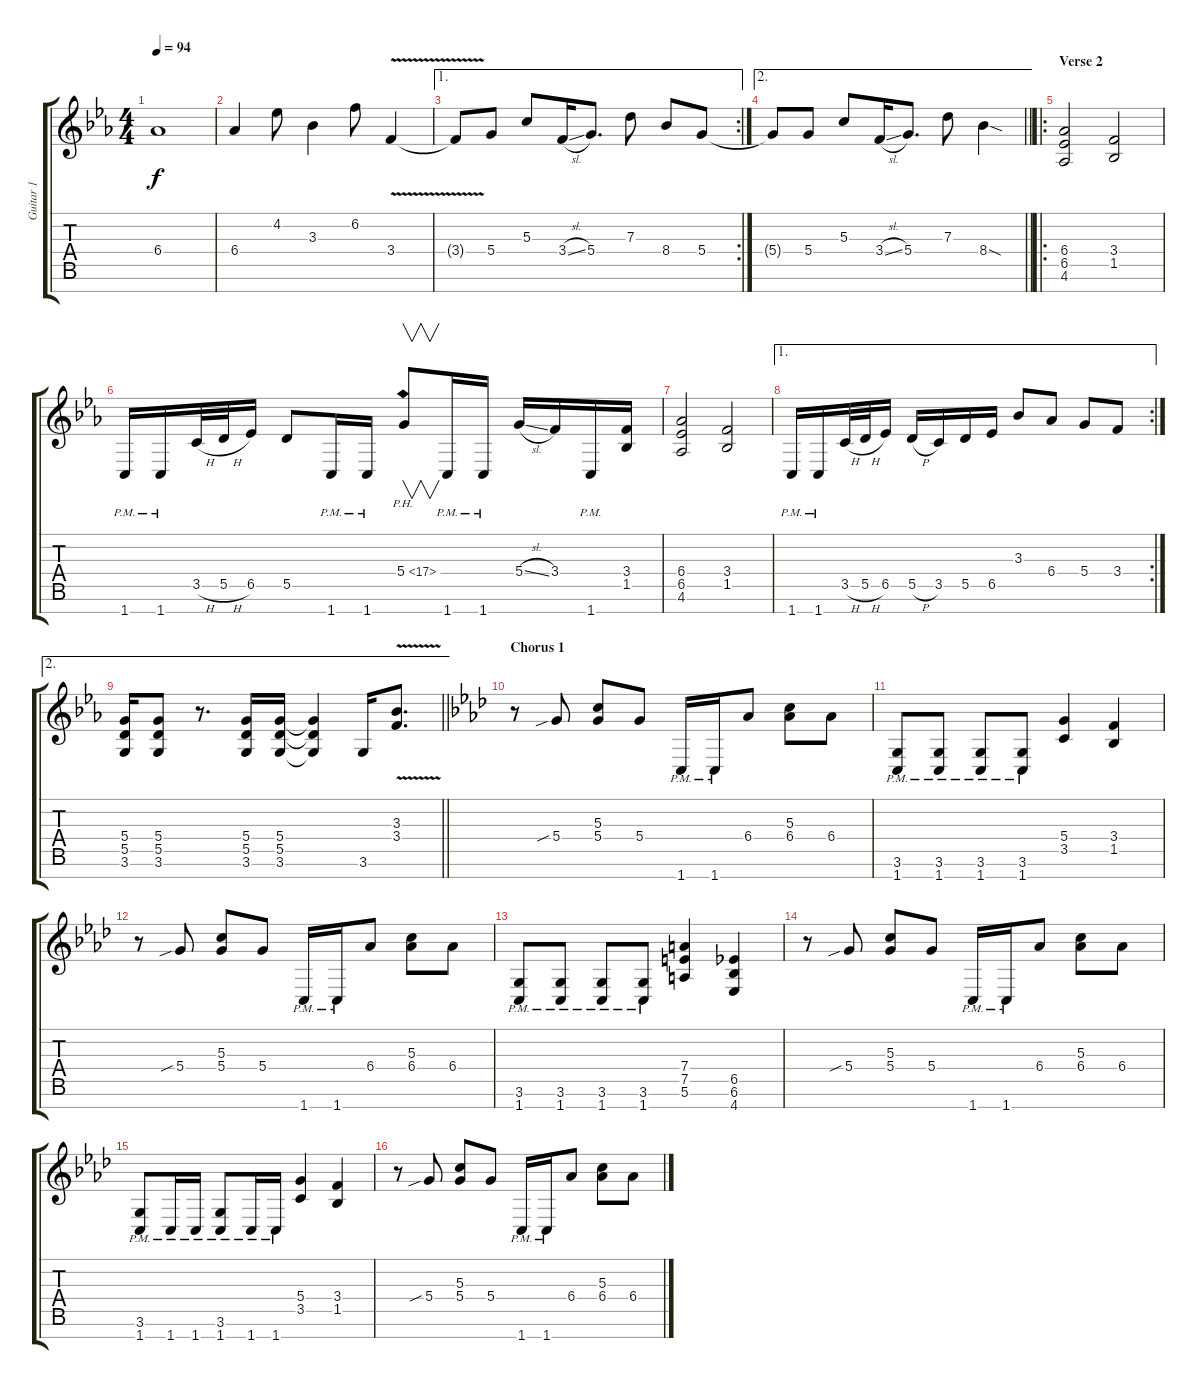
\track ("Guitar 1" "Guitar 1") {instrument distortionguitar}
\staff {score tabs}
\tuning (E4 B3 G3 D3 A2 E2 B1) {hide}
\ts (4 4)
\tempo 94
\clef g2
\ks eb
6.4{t}.1{dy f} |
6.4.4 4.2.8 3.3.4 6.2.8 3.4{v}.4 |
\ae 1
\rc 2
3.4{t}.8 5.4.8 5.3.8 3.4{sl}.16 5.4.8{d} 7.3.8 8.4.8 5.4.8 |
\ae 2
\barLineRight lightlight
5.4{t}.8 5.4.8 5.3.8 3.4{sl}.16 5.4.8{d} 7.3.8 8.4{sod}.4 |
\ro
\section ("" "Verse 2")
(6.4 6.5 4.6).2 (3.4 1.5).2 |
1.7{pm}.16 1.7{pm}.16 3.5{h}.32 5.5{h}.32 6.5.16 5.5.8 1.7{pm}.16 1.7{pm}.16 5.4{ph 12}.8{v} 1.7{pm}.16 1.7{pm}.16 5.4{sl}.16 3.4.16 1.7{pm}.16 (3.4 1.5).16 |
(6.4 6.5 4.6).2 (3.4 1.5).2 |
\ae 1
\rc 2
1.7{pm}.16 1.7{pm}.16 3.5{h}.32 5.5{h}.32 6.5.16 5.5{h}.16 3.5.16 5.5.16 6.5.16 3.3.8 6.4.8 5.4.8 3.4.8 |
\ae 2
\barLineRight lightlight
(5.4 5.5 3.6).16 (5.4 5.5 3.6).8 r.8{d} (5.4 5.5 3.6).16 (5.4 5.5 3.6).16 (5.4{t} 5.5{t} 3.6{t}).4 3.6.16 (3.3{v} 3.4{v}).8{d} |
\section ("" "Chorus 1")
\ks ab
r.8 5.4{sib}.8 (5.3 5.4).8 5.4.8 1.7{pm}.16 1.7{pm}.16 6.4.8 (5.3 6.4).8 6.4.8 |
(3.6{pm} 1.7{pm}).8 (3.6{pm} 1.7{pm}).8 (3.6{pm} 1.7{pm}).8 (3.6{pm} 1.7{pm}).8 (5.4 3.5).4 (3.4 1.5).4 |
r.8 5.4{sib}.8 (5.3 5.4).8 5.4.8 1.7{pm}.16 1.7{pm}.16 6.4.8 (5.3 6.4).8 6.4.8 |
(3.6{pm} 1.7{pm}).8 (3.6{pm} 1.7{pm}).8 (3.6{pm} 1.7{pm}).8 (3.6{pm} 1.7{pm}).8 (7.4 7.5 5.6).4 (6.5 6.6 4.7).4 |
r.8 5.4{sib}.8 (5.3 5.4).8 5.4.8 1.7{pm}.16 1.7{pm}.16 6.4.8 (5.3 6.4).8 6.4.8 |
(3.6{pm} 1.7{pm}).8 1.7{pm}.16 1.7{pm}.16 (3.6{pm} 1.7{pm}).8 1.7{pm}.16 1.7{pm}.16 (5.4 3.5).4 (3.4 1.5).4 |
r.8 5.4{sib}.8 (5.3 5.4).8 5.4.8 1.7{pm}.16 1.7{pm}.16 6.4.8 (5.3 6.4).8 6.4.8
